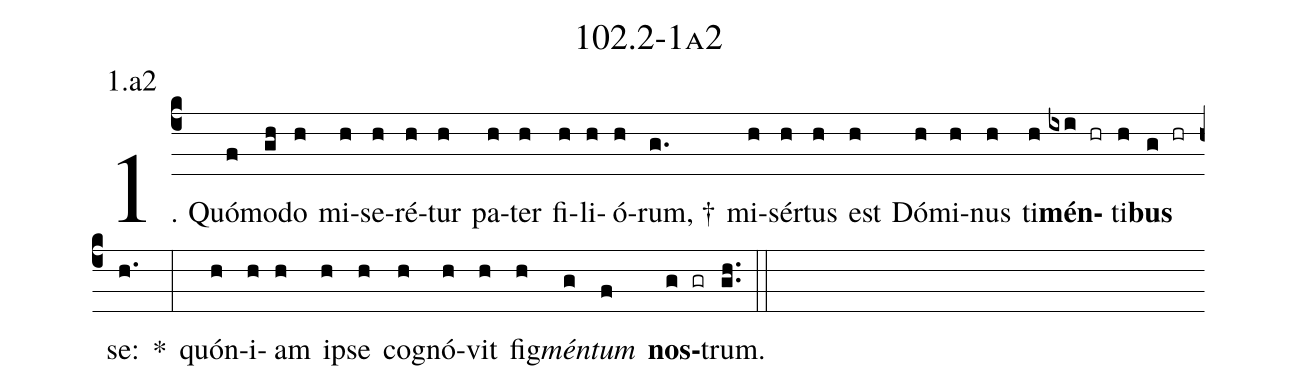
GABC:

name: 102.2-1a2;
annotation: 1.a2;
%%
(c4)1. Quó(f)mo(gh)do(h) mi(h)se(h)ré(h)tur(h) pa(h)ter(h) fi(h)li(h)ó(h)rum, †(g.) mi(h)sér(h)tus(h) est(h) Dó(h)mi(h)nus(h) ti(h)<b>mén</b>(ixi hr)ti(h)<b>bus</b>(g hr) se:(h.) *(:) quón(h)i(h)am(h) ip(h)se(h) co(h)gnó(h)vit(h) fig(h)<i>mén</i>(g)<i>tum</i>(f) <b>nos</b>(g gr)trum.(gh..) (::)
